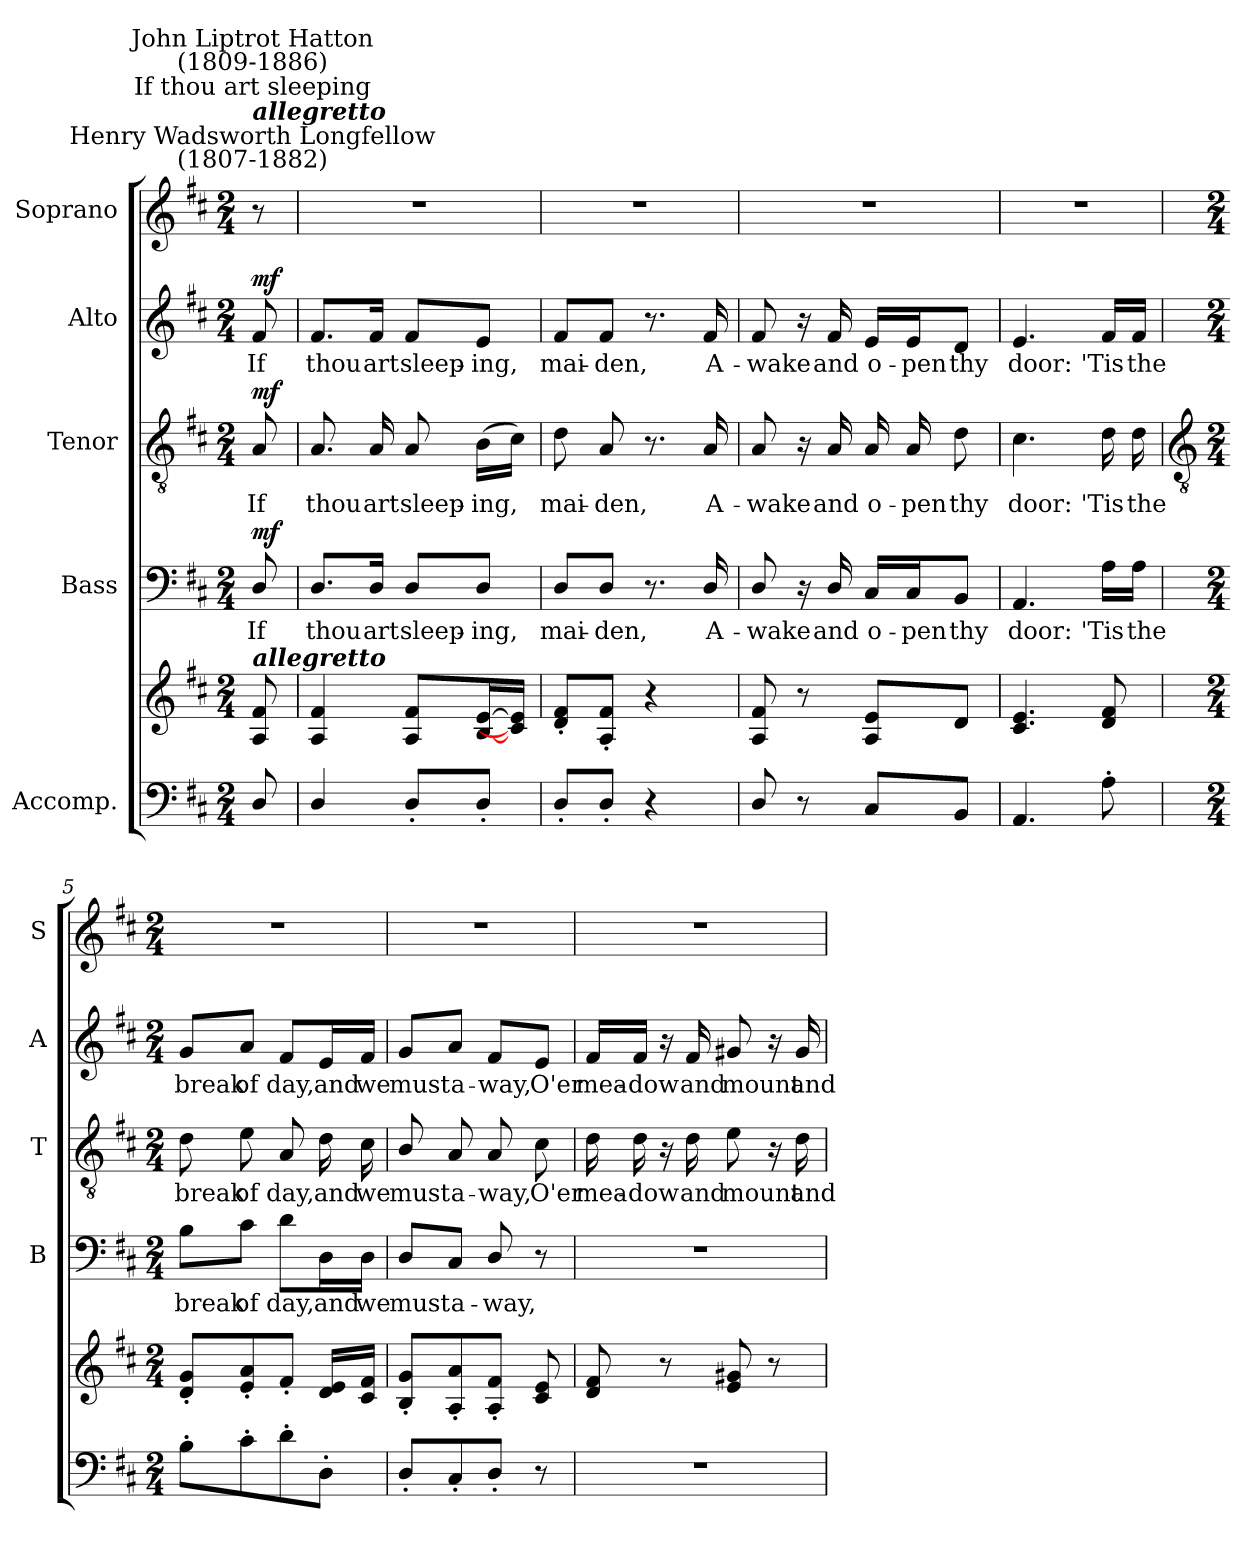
**kern	**kern	**dynam	**kern	**text	**dynam	**kern	**text	**dynam	**kern	**text	**dynam	**kern
*part5	*part5	*part5	*part4	*part4	*part4	*part3	*part3	*part3	*part2	*part2	*part2	*part1
*staff6	*staff5	*staff5/6	*staff4	*staff4	*staff4	*staff3	*staff3	*staff3	*staff2	*staff2	*staff2	*staff1
*I"Accomp.	*	*	*I"Bass	*	*	*I"Tenor	*	*	*I"Alto	*	*	*I"Soprano
*	*	*	*I'B	*	*	*I'T	*	*	*I'A	*	*	*I'S
*clefF4	*clefG2	*	*clefF4	*	*	*clefGv2	*	*	*clefG2	*	*	*clefG2
*k[f#c#]	*k[f#c#]	*	*k[f#c#]	*	*	*k[f#c#]	*	*	*k[f#c#]	*	*	*k[f#c#]
*D:	*D:	*	*D:	*	*	*D:	*	*	*D:	*	*	*D:
*M2/4	*M2/4	*	*M2/4	*	*	*M2/4	*	*	*M2/4	*	*	*M2/4
*MM72	*MM72	*	*MM72	*	*	*MM72	*	*	*MM72	*	*	*MM72
=	=	=	=	=	=	=	=	=	=	=	=	=
!	!	!	!	!	!	!	!	!	!	!	!	!LO:TX:a:cj:t=Henry Wadsworth Longfellow\n(1807-1882)
!	!	!	!	!	!	!	!	!	!	!	!	!LO:TX:a:Bi:t=allegretto
!	!	!	!	!	!	!	!	!	!	!	!	!LO:TX:a:cj:t=If thou art sleeping
!	!	!	!	!	!	!	!	!	!	!	!	!LO:TX:a:cj:t=John Liptrot Hatton\n(1809-1886)
!	!LO:TX:a:Bi:t=allegretto	!	!	!	!	!	!	!	!	!	!	!
!	!	!LO:DY:b=2	!	!LO:LY:b	!	!	!LO:LY:b	!	!	!LO:LY:b	!	!
!	!	!LO:DY:n=1:b	!	!	!LO:DY:b	!	!	!LO:DY:b	!	!	!LO:DY:b	!
8D/	8A 8f#	mf mf	8D/	If	mf	8A	If	mf	8f#	If	mf	8r
=1	=1	=1	=1	=1	=1	=1	=1	=1	=1	=1	=1	=1
!	!	!	!	!LO:LY:b	!	!	!LO:LY:b	!	!	!LO:LY:b	!	!LO:N:vis=1
4D/	4A 4f#	.	8.D/L	thou	.	8.A	thou	.	8.f#/L	thou	.	2r
!	!	!	!	!LO:LY:b	!	!	!LO:LY:b	!	!	!LO:LY:b	!	!
.	.	.	16D/Jk	art	.	16A	art	.	16f#/Jk	art	.	.
!	!	!	!	!LO:LY:b	!	!	!LO:LY:b	!	!	!LO:LY:b	!	!
8D'/L	8A 8f#L	.	8D/L	sleep-	.	8A	sleep-	.	8f#/L	sleep-	.	.
!	!	!	!	!LO:LY:b	!	!	!LO:LY:b	!	!	!LO:LY:b	!	!
8D'/J	[16B [16eL	.	8D/J	-ing,	.	(>16BLL	-ing,	.	8e/J	-ing,	.	.
.	16c#] 16e]JJ	.	.	.	.	16c#JJ)	.	.	.	.	.	.
=2	=2	=2	=2	=2	=2	=2	=2	=2	=2	=2	=2	=2
!	!	!	!	!LO:LY:b	!	!	!LO:LY:b	!	!	!LO:LY:b	!	!LO:N:vis=1
8D'/L	8d' 8f#'L	.	8D/L	mai-	.	8d	mai-	.	8f#/L	mai-	.	2r
!	!	!	!	!LO:LY:b	!	!	!LO:LY:b	!	!	!LO:LY:b	!	!
8D'/J	8A' 8f#'J	.	8D/J	-den,	.	8A	-den,	.	8f#/J	-den,	.	.
4r	4r	.	8.r	.	.	8.r	.	.	8.r	.	.	.
!	!	!	!	!LO:LY:b	!	!	!LO:LY:b	!	!	!LO:LY:b	!	!
.	.	.	16D/	A-	.	16A	A-	.	16f#	A-	.	.
=3	=3	=3	=3	=3	=3	=3	=3	=3	=3	=3	=3	=3
!	!	!	!	!LO:LY:b	!	!	!LO:LY:b	!	!	!LO:LY:b	!	!LO:N:vis=1
8D/	8A 8f#	.	8D/	-wake	.	8A	-wake	.	8f#	-wake	.	2r
8r	8r	.	16r	.	.	16r	.	.	16r	.	.	.
!	!	!	!	!LO:LY:b	!	!	!LO:LY:b	!	!	!LO:LY:b	!	!
.	.	.	16D/	and	.	16A	and	.	16f#	and	.	.
!	!	!	!	!LO:LY:b	!	!	!LO:LY:b	!	!	!LO:LY:b	!	!
8C#L	8A 8eL	.	16C#/LL	o-	.	16A	o-	.	16e/LL	o-	.	.
!	!	!	!	!LO:LY:b	!	!	!LO:LY:b	!	!	!LO:LY:b	!	!
.	.	.	16C#/J	-pen	.	16A	-pen	.	16e/J	-pen	.	.
!	!	!	!	!LO:LY:b	!	!	!LO:LY:b	!	!	!LO:LY:b	!	!
8BBJ	8dJ	.	8BB/J	thy	.	8d	thy	.	8d/J	thy	.	.
=4	=4	=4	=4	=4	=4	=4	=4	=4	=4	=4	=4	=4
!	!	!	!	!LO:LY:b	!	!	!LO:LY:b	!	!	!LO:LY:b	!	!LO:N:vis=1
4.AA	4.c# 4.e	.	4.AA	door:	.	4.c#	door:	.	4.e	door:	.	2r
!	!	!	!	!LO:LY:b	!	!	!LO:LY:b	!	!	!LO:LY:b	!	!
8A'	8d 8f#	.	16A\LL	'Tis	.	16d	'Tis	.	16f#/LL	'Tis	.	.
!	!	!	!	!LO:LY:b	!	!	!LO:LY:b	!	!	!LO:LY:b	!	!
.	.	.	16A\JJ	the	.	16d	the	.	16f#/JJ	the	.	.
!!LO:LB:g=z
=5	=5	=5	=5	=5	=5	=5	=5	=5	=5	=5	=5	=5
*	*	*	*	*	*	*clefGv2	*	*	*	*	*	*
*M2/4	*M2/4	*	*M2/4	*	*	*M2/4	*	*	*M2/4	*	*	*M2/4
!	!	!	!	!LO:LY:b	!	!	!LO:LY:b	!	!	!LO:LY:b	!	!LO:N:vis=1
8B'L	8d' 8g'L	.	8B\L	break	.	8d	break	.	8g/L	break	.	2r
!	!	!	!	!LO:LY:b	!	!	!LO:LY:b	!	!	!LO:LY:b	!	!
8c#'	8e' 8a'	.	8c#\J	of	.	8e	of	.	8a/J	of	.	.
!	!	!	!	!LO:LY:b	!	!	!LO:LY:b	!	!	!LO:LY:b	!	!
8d'	8f#'J	.	8d\L	day,	.	8A	day,	.	8f#/L	day,	.	.
!	!	!	!	!LO:LY:b	!	!	!LO:LY:b	!	!	!LO:LY:b	!	!
8D'J	16d 16eLL	.	16D\L	and	.	16d	and	.	16e/L	and	.	.
!	!	!	!	!LO:LY:b	!	!	!LO:LY:b	!	!	!LO:LY:b	!	!
.	16c# 16f#JJ	.	16D\JJ	we	.	16c#	we	.	16f#/JJ	we	.	.
=6	=6	=6	=6	=6	=6	=6	=6	=6	=6	=6	=6	=6
!	!	!	!	!LO:LY:b	!	!	!LO:LY:b	!	!	!LO:LY:b	!	!LO:N:vis=1
8D'L	8B' 8g'L	.	8D/L	must	.	8B/	must	.	8g/L	must	.	2r
!	!	!	!	!LO:LY:b	!	!	!LO:LY:b	!	!	!LO:LY:b	!	!
8C#'	8A' 8a'	.	8C#/J	a-	.	8A	a-	.	8a/J	a-	.	.
!	!	!	!	!LO:LY:b	!	!	!LO:LY:b	!	!	!LO:LY:b	!	!
8D'J	8A' 8f#'J	.	8D/	-way,	.	8A	-way,	.	8f#/L	-way,	.	.
!	!	!	!	!	!	!	!LO:LY:b	!	!	!LO:LY:b	!	!
8r	8c# 8e	.	8r	.	.	8c#	O'er	.	8e/J	O'er	.	.
=7	=7	=7	=7	=7	=7	=7	=7	=7	=7	=7	=7	=7
!LO:N:vis=1	!	!	!LO:N:vis=1	!	!	!	!LO:LY:b	!	!	!LO:LY:b	!	!LO:N:vis=1
2r	8d 8f#	.	2r	.	.	16d	mea-	.	16f#/LL	mea-	.	2r
!	!	!	!	!	!	!	!LO:LY:b	!	!	!LO:LY:b	!	!
.	.	.	.	.	.	16d	-dow	.	16f#/JJ	-dow	.	.
.	8r	.	.	.	.	16r	.	.	16r	.	.	.
!	!	!	!	!	!	!	!LO:LY:b	!	!	!LO:LY:b	!	!
.	.	.	.	.	.	16d	and	.	16f#	and	.	.
!	!	!	!	!	!	!	!LO:LY:b	!	!	!LO:LY:b	!	!
.	8e 8g#X	.	.	.	.	8e	mount	.	8g#X	mount	.	.
.	8r	.	.	.	.	16r	.	.	16r	.	.	.
!	!	!	!	!	!	!	!LO:LY:b	!	!	!LO:LY:b	!	!
.	.	.	.	.	.	16d	and	.	16g#	and	.	.
=	=	=	=	=	=	=	=	=	=	=	=	=
*-	*-	*-	*-	*-	*-	*-	*-	*-	*-	*-	*-	*-
